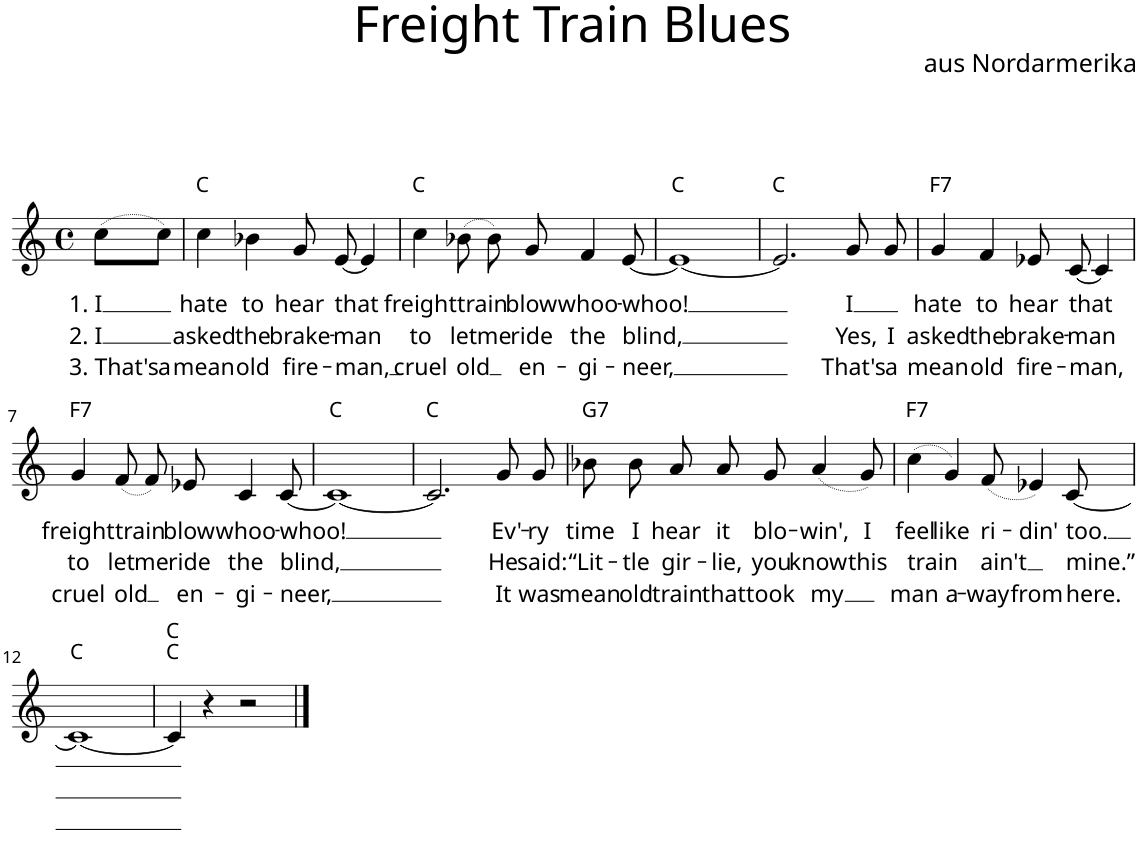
**kern	**text	**text	**text
*part1	*part1	*part1	*part1
*staff1	*staff1	*staff1	*staff1
*I"Voice	*	*	*
*I'Voice	*	*	*
*clefG2	*	*	*
*k[]	*	*	*
*M4/4	*	*	*
*met(c)	*	*	*
=1	=1	=1	=1
!	!LO:LY:b	!LO:LY:b	!LO:LY:b
(8cc\L	1. I	2. I	3. That's
!	!	!	!LO:LY:b
8cc\J)	.	.	a
=2	=2	=2	=2
!LO:TX:a:t=C	!	!	!
!	!LO:LY:b	!LO:LY:b	!LO:LY:b
4cc\	hate	asked	mean
!	!LO:LY:b	!LO:LY:b	!LO:LY:b
4b-X\	to	the	old
!	!LO:LY:b	!LO:LY:b	!LO:LY:b
8g/	hear	brake-	fire-
!	!LO:LY:b	!LO:LY:b	!LO:LY:b
[8e/	that	-man	-man,
4e/]	.	.	.
=3	=3	=3	=3
!LO:TX:a:t=C	!	!	!
!	!LO:LY:b	!LO:LY:b	!LO:LY:b
4cc\	freight	to	cruel
!	!LO:LY:b	!LO:LY:b	!LO:LY:b
(8b-X\	train	let	old
!	!	!LO:LY:b	!
8b-\)	.	me	.
!	!LO:LY:b	!LO:LY:b	!LO:LY:b
8g/	blow	ride	en-
!	!LO:LY:b	!LO:LY:b	!LO:LY:b
4f/	whoo-	the	-gi-
!	!LO:LY:b	!LO:LY:b	!LO:LY:b
[8e/	-whoo!	blind,	-neer,
=4	=4	=4	=4
!LO:TX:a:t=C	!	!	!
1e_	.	.	.
=5	=5	=5	=5
!LO:TX:a:t=C	!	!	!
2.e/]	.	.	.
!	!LO:LY:b	!LO:LY:b	!LO:LY:b
8g/	I	Yes,	That's
!	!	!LO:LY:b	!LO:LY:b
8g/	.	I	a
=6	=6	=6	=6
!LO:TX:a:t=F7	!	!	!
!	!LO:LY:b	!LO:LY:b	!LO:LY:b
4g/	hate	asked	mean
!	!LO:LY:b	!LO:LY:b	!LO:LY:b
4f/	to	the	old
!	!LO:LY:b	!LO:LY:b	!LO:LY:b
8e-X/	hear	brake-	fire-
!	!LO:LY:b	!LO:LY:b	!LO:LY:b
[8c/	that	-man	-man,
4c/]	.	.	.
!!LO:LB:g=z
=7	=7	=7	=7
!LO:TX:a:t=F7	!	!	!
!	!LO:LY:b	!LO:LY:b	!LO:LY:b
4g/	freight	to	cruel
!	!LO:LY:b	!LO:LY:b	!LO:LY:b
(8f/	train	let	old
!	!	!LO:LY:b	!
8f/)	.	me	.
!	!LO:LY:b	!LO:LY:b	!LO:LY:b
8e-X/	blow	ride	en-
!	!LO:LY:b	!LO:LY:b	!LO:LY:b
4c/	whoo-	the	-gi-
!	!LO:LY:b	!LO:LY:b	!LO:LY:b
[8c/	-whoo!	blind,	-neer,
=8	=8	=8	=8
!LO:TX:a:t=C	!	!	!
1c_	.	.	.
=9	=9	=9	=9
!LO:TX:a:t=C	!	!	!
2.c/]	.	.	.
!	!LO:LY:b	!LO:LY:b	!LO:LY:b
8g/	Ev'-	He	It
!	!LO:LY:b	!LO:LY:b	!LO:LY:b
8g/	-ry	said:	was
=10	=10	=10	=10
!LO:TX:a:t=G7	!	!	!
!	!LO:LY:b	!LO:LY:b	!LO:LY:b
8b-X\	time	“Lit-	mean
!	!LO:LY:b	!LO:LY:b	!LO:LY:b
8b-\	I	-tle	old
!	!LO:LY:b	!LO:LY:b	!LO:LY:b
8a/	hear	gir-	train
!	!LO:LY:b	!LO:LY:b	!LO:LY:b
8a/	it	-lie,	that
!	!LO:LY:b	!LO:LY:b	!LO:LY:b
8g/	blo-	you	took
!	!LO:LY:b	!LO:LY:b	!LO:LY:b
(4a/	-win',	know	my
!	!LO:LY:b	!LO:LY:b	!
8g/)	I	this	.
=11	=11	=11	=11
!LO:TX:a:t=F7	!	!	!
!	!LO:LY:b	!LO:LY:b	!LO:LY:b
(4cc\	feel	train	man
!	!LO:LY:b	!	!LO:LY:b
4g/)	like	.	a-
!	!LO:LY:b	!LO:LY:b	!LO:LY:b
(8f/	ri-	ain't	-way
!	!LO:LY:b	!	!LO:LY:b
4e-X/)	-din'	.	from
!	!LO:LY:b	!LO:LY:b	!LO:LY:b
[8c/	too.	mine.”	here.
!!LO:LB:g=z
=12	=12	=12	=12
!LO:TX:a:t=C	!	!	!
1c_	.	.	.
=13	=13	=13	=13
!LO:TX:a:t=C	!	!	!
!LO:TX:a:t=C	!	!	!
4c/]	.	.	.
4r	.	.	.
2r	.	.	.
==	==	==	==
*-	*-	*-	*-
